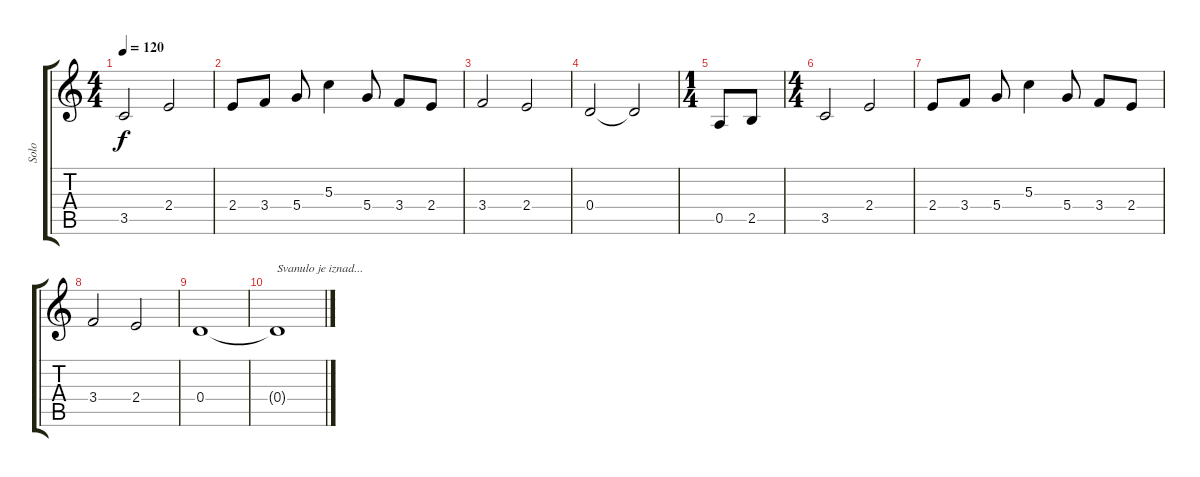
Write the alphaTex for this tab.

\track ("Solo" "Solo") {instrument acousticguitarsteel}
\staff {score tabs}
\tuning (E4 B3 G3 D3 A2 E2) {hide}
\ts (4 4)
\tempo 120
\clef g2
\ks c
3.5.2{dy f instrument acousticguitarsteel} 2.4.2 |
2.4.8 3.4.8 5.4.8 5.3.4 5.4.8 3.4.8 2.4.8 |
3.4.2 2.4.2 |
0.4.2 0.4{t}.2 |
\ts (1 4)
0.5.8 2.5.8 |
\ts (4 4)
3.5.2 2.4.2 |
2.4.8 3.4.8 5.4.8 5.3.4 5.4.8 3.4.8 2.4.8 |
3.4.2 2.4.2 |
0.4.1 |
0.4{t}.1{txt "Svanulo je iznad..."}
